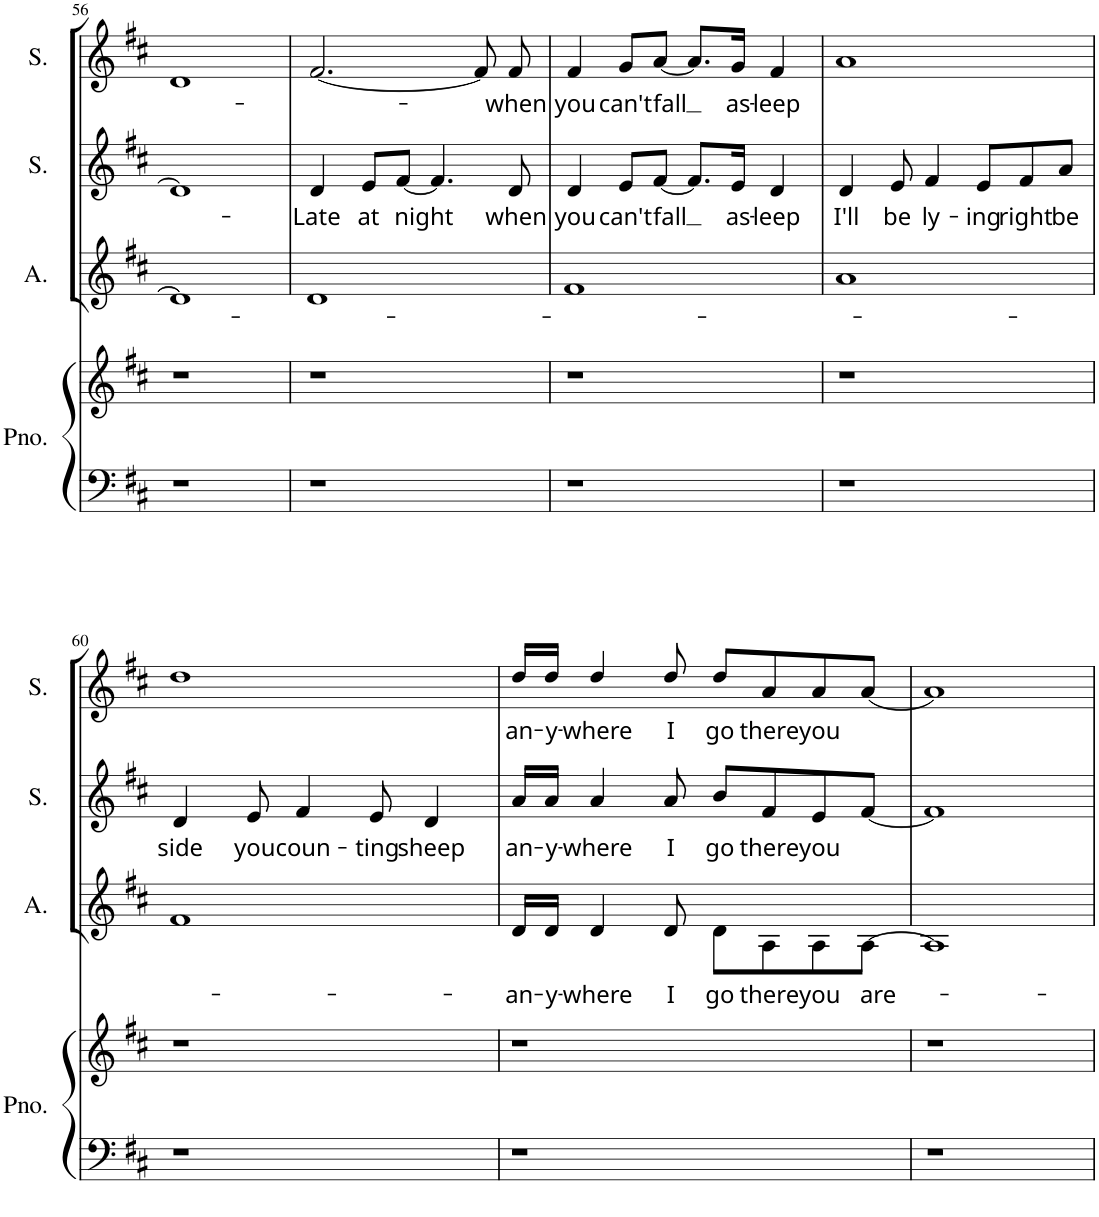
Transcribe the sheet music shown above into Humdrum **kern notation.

**kern	**kern	**kern	**text	**kern	**text	**kern	**text
*part4	*part4	*part3	*part3	*part2	*part2	*part1	*part1
*staff5	*staff4	*staff3	*staff3	*staff2	*staff2	*staff1	*staff1
*I"Piano	*	*I"ALTO	*	*I"SOPRANO 2	*	*I"SOPRANO 1	*
*I'Pno.	*	*I'A.	*	*I'S.	*	*I'S.	*
!!LO:PB:g=z
*clefF4	*clefG2	*clefG2	*	*clefG2	*	*clefG2	*
*k[f#c#]	*k[f#c#]	*k[f#c#]	*	*k[f#c#]	*	*k[f#c#]	*
*D:	*D:	*D:	*	*D:	*	*D:	*
*M4/4	*M4/4	*M4/4	*	*M4/4	*	*M4/4	*
=56	=56	=56	=56	=56	=56	=56	=56
1r	1r	1d]	.	1d]	.	1d	.
=57	=57	=57	=57	=57	=57	=57	=57
!	!	!	!	!	!LO:LY:b	!	!
1r	1r	1d	.	4d/	-Late	[2.f#/	.
!	!	!	!	!	!LO:LY:b	!	!
.	.	.	.	8e/L	at	.	.
!	!	!	!	!	!LO:LY:b	!	!
.	.	.	.	[8f#/J	night	.	.
.	.	.	.	4.f#/]	.	.	.
.	.	.	.	.	.	8f#/]	.
!	!	!	!	!	!LO:LY:b	!	!LO:LY:b
.	.	.	.	8d/	when	8f#/	when
=58	=58	=58	=58	=58	=58	=58	=58
!	!	!	!	!	!LO:LY:b	!	!LO:LY:b
1r	1r	1f#	.	4d/	you	4f#/	you
!	!	!	!	!	!LO:LY:b	!	!LO:LY:b
.	.	.	.	8e/L	can't	8g/L	can't
!	!	!	!	!	!LO:LY:b	!	!LO:LY:b
.	.	.	.	[8f#/J	fall	[8a/J	fall
.	.	.	.	8.f#/L]	.	8.a/L]	.
!	!	!	!	!	!LO:LY:b	!	!LO:LY:b
.	.	.	.	16e/Jk	as-	16g/Jk	as-
!	!	!	!	!	!LO:LY:b	!	!LO:LY:b
.	.	.	.	4d/	-leep	4f#/	-leep
=59	=59	=59	=59	=59	=59	=59	=59
!	!	!	!	!	!LO:LY:b	!	!
1r	1r	1a	.	4d/	I'll	1a	.
!	!	!	!	!	!LO:LY:b	!	!
.	.	.	.	8e/	be	.	.
!	!	!	!	!	!LO:LY:b	!	!
.	.	.	.	4f#/	ly-	.	.
!	!	!	!	!	!LO:LY:b	!	!
.	.	.	.	8e/L	-ing	.	.
!	!	!	!	!	!LO:LY:b	!	!
.	.	.	.	8f#/	right	.	.
!	!	!	!	!	!LO:LY:b	!	!
.	.	.	.	8a/J	be	.	.
!!LO:LB:g=z
=60	=60	=60	=60	=60	=60	=60	=60
!	!	!	!	!	!LO:LY:b	!	!
1r	1r	1f#	.	4d/	side	1dd	.
!	!	!	!	!	!LO:LY:b	!	!
.	.	.	.	8e/	you	.	.
!	!	!	!	!	!LO:LY:b	!	!
.	.	.	.	4f#/	coun-	.	.
!	!	!	!	!	!LO:LY:b	!	!
.	.	.	.	8e/	-ting	.	.
!	!	!	!	!	!LO:LY:b	!	!
.	.	.	.	4d/	sheep	.	.
=61	=61	=61	=61	=61	=61	=61	=61
!	!	!	!LO:LY:b	!	!LO:LY:b	!	!LO:LY:b
1r	1r	16d/LL	an-	16a/LL	an-	16dd/LL	an-
!	!	!	!LO:LY:b	!	!LO:LY:b	!	!LO:LY:b
.	.	16d/JJ	-y-	16a/JJ	-y-	16dd/JJ	-y-
!	!	!	!LO:LY:b	!	!LO:LY:b	!	!LO:LY:b
.	.	4d/	-where	4a/	-where	4dd/	-where
!	!	!	!LO:LY:b	!	!LO:LY:b	!	!LO:LY:b
.	.	8d/	I	8a/	I	8dd/	I
!	!	!	!LO:LY:b	!	!LO:LY:b	!	!LO:LY:b
.	.	8d\L	go	8b/L	go	8dd/L	go
!	!	!	!LO:LY:b	!	!LO:LY:b	!	!LO:LY:b
.	.	8A\	there	8f#/	there	8a/	there
!	!	!	!LO:LY:b	!	!LO:LY:b	!	!LO:LY:b
.	.	8A\	you	8e/	you	8a/	you
!	!	!	!LO:LY:b	!	!	!	!
.	.	[8A\J	are-	[8f#/J	.	[8a/J	.
=62	=62	=62	=62	=62	=62	=62	=62
1r	1r	1A]	.	1f#]	.	1a]	.
=	=	=	=	=	=	=	=
*-	*-	*-	*-	*-	*-	*-	*-
